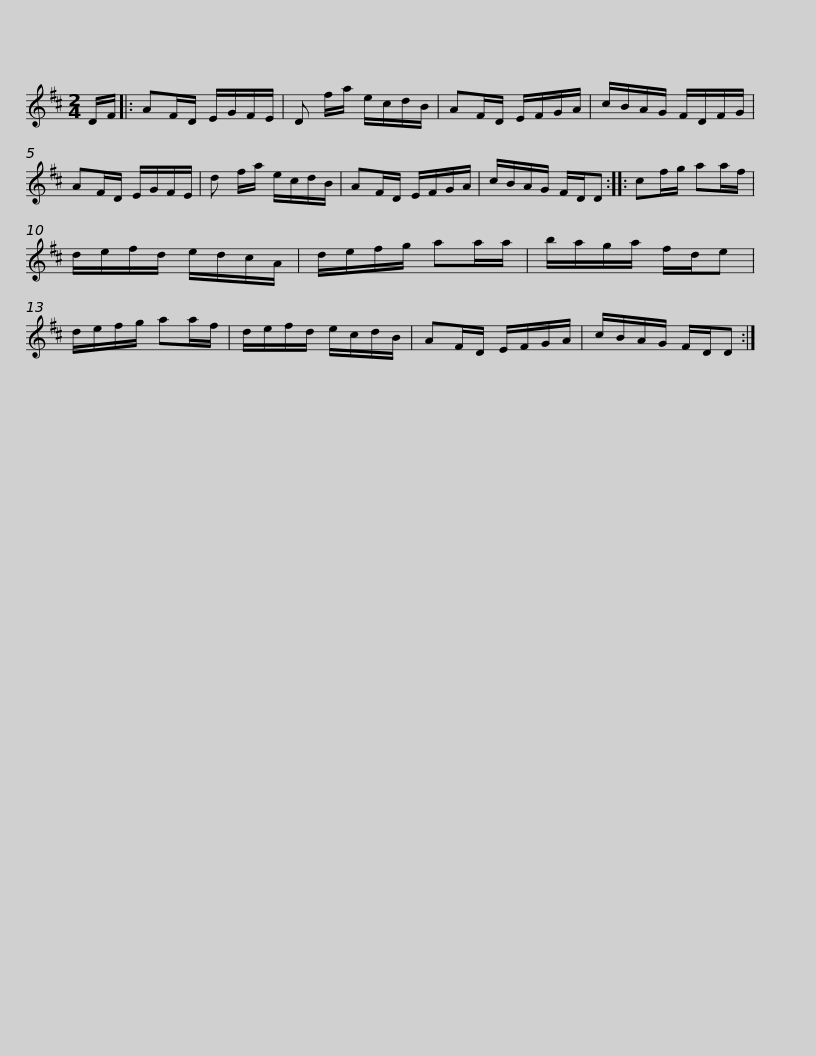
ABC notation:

X:1
L:1/8
M:2/4
I:linebreak $
K:D
V:1 treble
V:1
 D/F/ |: AF/D/ E/G/F/E/ | D f/a/ e/c/d/B/ | AF/D/ E/F/G/A/ | c/B/A/G/ F/D/F/G/ | %5
 AF/D/ E/G/F/E/ | d f/a/ e/c/d/B/ |$ AF/D/ E/F/G/A/ | c/B/A/G/ F/D/D :: cf/g/ aa/f/ | %10
 d/e/f/d/ e/d/c/A/ | d/e/f/g/ aa/a/ | b/a/g/a/ f/d/e |$ d/e/f/g/ aa/f/ | d/e/f/d/ e/c/d/B/ | %15
 AF/D/ E/F/G/A/ | c/B/A/G/ F/D/D :| %17
